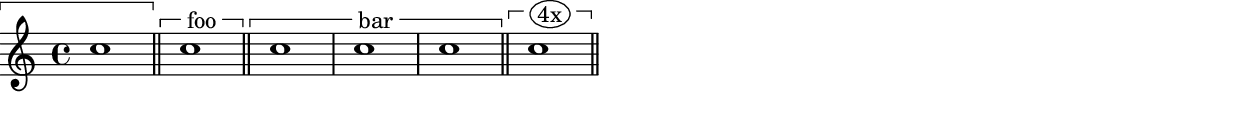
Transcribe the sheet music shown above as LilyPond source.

%% Generated by lilypond-book
%% Options: [exampleindent=10.16\mm,indent=0\mm,line-width=160\mm,paper-height=845.047\pt,paper-width=597.508\pt,papersize='(cons (* 597.508 pt) (* 845.047 pt))]
\include "lilypond-book-preamble.ly"


% ****************************************************************
% Start cut-&-pastable-section
% ****************************************************************

#(ly:set-option 'eps-box-padding 3.000000)



\paper {
  #(set-paper-size '(cons (* 597.508 pt) (* 845.047 pt)))
  indent = 0\mm
  line-width = 160\mm
  % offset the left padding, also add 1mm as lilypond creates cropped
  % images with a little space on the right
  line-width = #(- line-width (* mm  3.000000) (* mm 1))
}

\layout {
  
}




% ****************************************************************
% ly snippet:
% ****************************************************************
\sourcefilename "/lilypond-2.27.0/input/regression/measure-spanner.ly"
\sourcefileline 0
\version "2.21.0"

\header {
  texidoc="
Measure spanners can span single and multiple measures.  They
may be texted or untexted and hold markups.
"
}

\new Staff {
  \startMeasureSpanner c''1\stopMeasureSpanner
  \bar "||"
  \tweak text #"foo"
  \startMeasureSpanner c''1\stopMeasureSpanner
  \bar "||"
  \tweak text #"bar" \startMeasureSpanner c''1
  c''1
  c''1\stopMeasureSpanner
  \bar "||"
  \tweak text \markup \ellipse "4x"
  \startMeasureSpanner c''1\stopMeasureSpanner
  \bar "||"
}

\layout {
  \context {
    \Staff
    \consists "Measure_spanner_engraver"
  }
}



% ****************************************************************
% end ly snippet
% ****************************************************************
